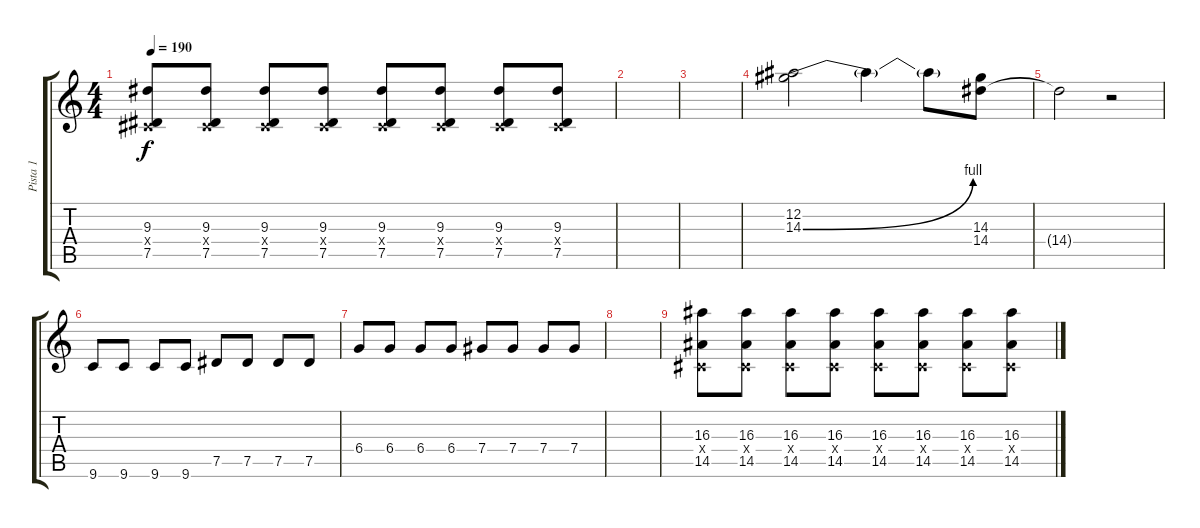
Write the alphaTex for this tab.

\track ("Pista 1" "Pista 1") {instrument overdrivenguitar}
\staff {score tabs}
\tuning (Eb4 Bb3 Gb3 Db3 Ab2 Eb2) {hide}
\ts (4 4)
\tempo 190
\clef g2
\ks c
(9.3 0.4{x} 7.5).8{dy f} (9.3 0.4{x} 7.5).8 (9.3 0.4{x} 7.5).8 (9.3 0.4{x} 7.5).8 (9.3 0.4{x} 7.5).8 (9.3 0.4{x} 7.5).8 (9.3 0.4{x} 7.5).8 (9.3 0.4{x} 7.5).8 |
|
|
(12.2 14.3{be (bend 0 0 60 4)}).2 14.3{t}.4 14.3{t}.8 (14.3 14.4).8 |
14.4{t}.2 r.2 |
9.6.8 9.6.8 9.6.8 9.6.8 7.5.8 7.5.8 7.5.8 7.5.8 |
6.4.8 6.4.8 6.4.8 6.4.8 7.4.8 7.4.8 7.4.8 7.4.8 |
|
(16.3 0.4{x} 14.5).8 (16.3 0.4{x} 14.5).8 (16.3 0.4{x} 14.5).8 (16.3 0.4{x} 14.5).8 (16.3 0.4{x} 14.5).8 (16.3 0.4{x} 14.5).8 (16.3 0.4{x} 14.5).8 (16.3 0.4{x} 14.5).8
